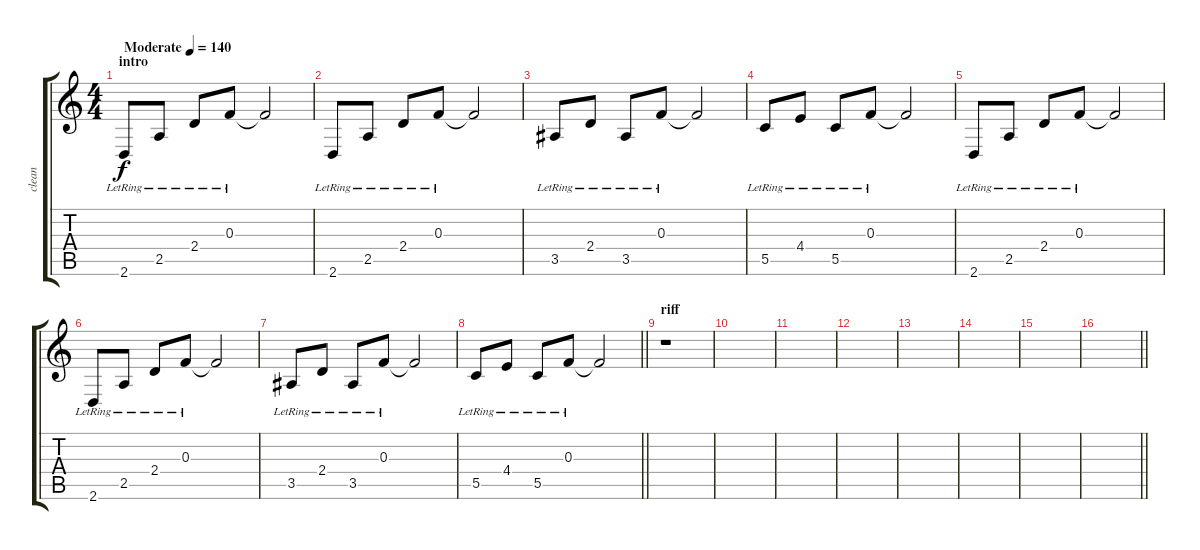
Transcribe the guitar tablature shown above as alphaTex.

\track ("clean" "clean") {instrument electricguitarclean}
\staff {score tabs}
\tuning (D4 A3 F3 C3 G2 C2) {hide}
\ts (4 4)
\section ("" "intro")
\tempo (140 "Moderate")
\clef g2
\ks c
2.6{lr}.8{dy f instrument electricguitarclean} 2.5{lr}.8 2.4{lr}.8 0.3{lr}.8 0.3{t}.2 |
2.6{lr}.8 2.5{lr}.8 2.4{lr}.8 0.3{lr}.8 0.3{t}.2 |
3.5{lr}.8 2.4{lr}.8 3.5{lr}.8 0.3{lr}.8 0.3{t}.2 |
5.5{lr}.8 4.4{lr}.8 5.5{lr}.8 0.3{lr}.8 0.3{t}.2 |
2.6{lr}.8 2.5{lr}.8 2.4{lr}.8 0.3{lr}.8 0.3{t}.2 |
2.6{lr}.8 2.5{lr}.8 2.4{lr}.8 0.3{lr}.8 0.3{t}.2 |
3.5{lr}.8 2.4{lr}.8 3.5{lr}.8 0.3{lr}.8 0.3{t}.2 |
\barLineRight lightlight
5.5{lr}.8 4.4{lr}.8 5.5{lr}.8 0.3{lr}.8 0.3{t}.2 |
\section ("" "riff")
r.1 |
|
|
|
|
|
|
\barLineRight lightlight
